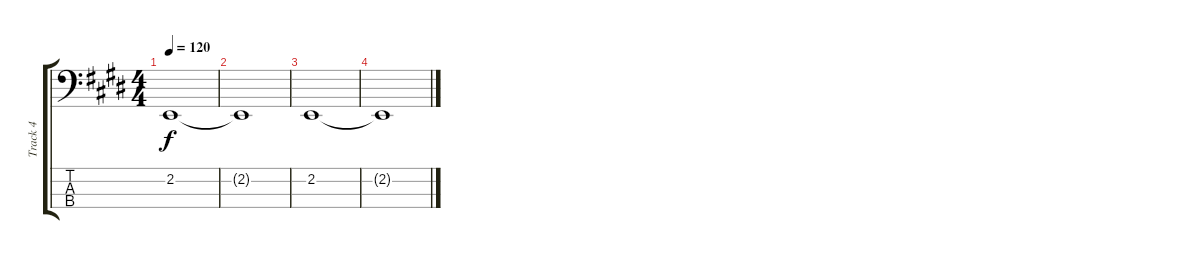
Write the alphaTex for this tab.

\track ("Track 4" "Track 4") {instrument cello}
\staff {score tabs}
\tuning (G2 D2 A1 E1) {hide}
\ts (4 4)
\tempo 120
\clef f4
\ks e
2.2.1{dy f} |
2.2{t}.1 |
2.2.1 |
2.2{t}.1
